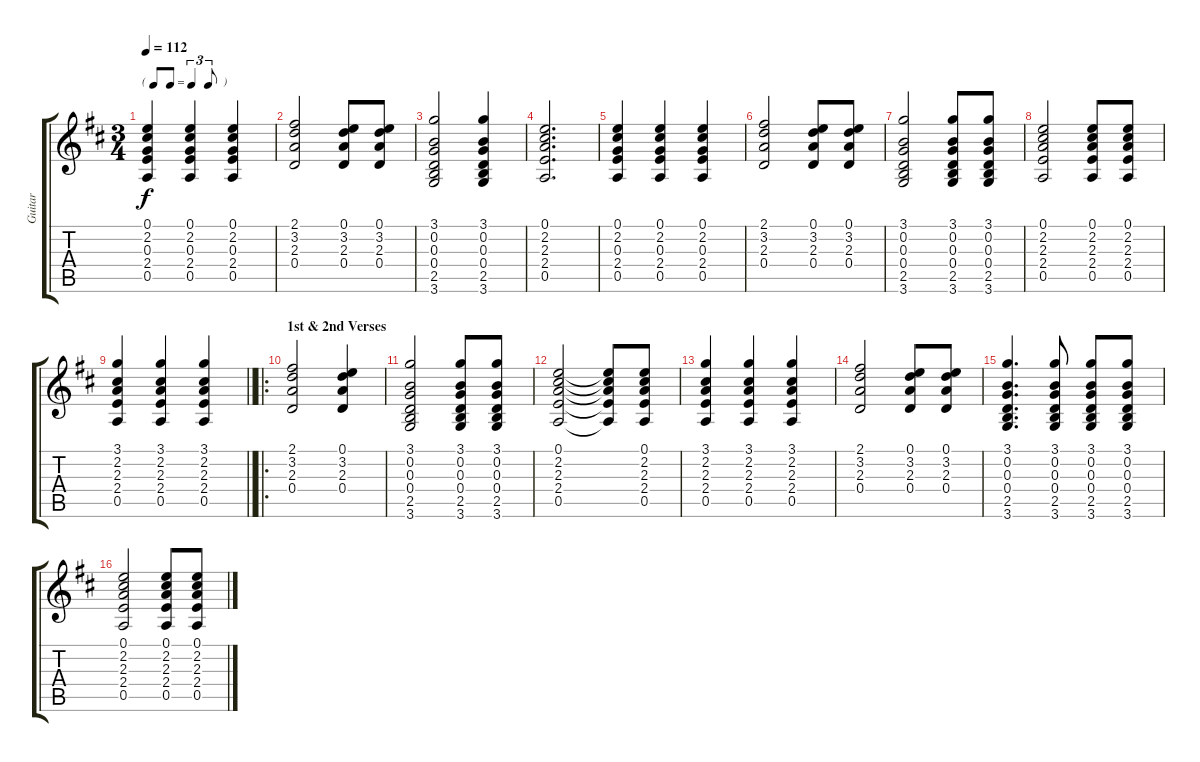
\track ("Guitar" "Guitar") {instrument acousticguitarsteel}
\staff {score tabs}
\tuning (E4 B3 G3 D3 A2 E2) {hide}
\ts (3 4)
\tf triplet8th
\tempo 112
\clef g2
\ks d
(0.1 2.2 0.3 2.4 0.5).4{dy f instrument acousticguitarsteel} (0.1 2.2 0.3 2.4 0.5).4 (0.1 2.2 0.3 2.4 0.5).4 |
(2.1 3.2 2.3 0.4).2 (0.1 3.2 2.3 0.4).8 (0.1 3.2 2.3 0.4).8 |
(3.1 0.2 0.3 0.4 2.5 3.6).2 (3.1 0.2 0.3 0.4 2.5 3.6).4 |
(0.1 2.2 2.3 2.4 0.5).2{d} |
(0.1 2.2 0.3 2.4 0.5).4 (0.1 2.2 0.3 2.4 0.5).4 (0.1 2.2 0.3 2.4 0.5).4 |
(2.1 3.2 2.3 0.4).2 (0.1 3.2 2.3 0.4).8 (0.1 3.2 2.3 0.4).8 |
(3.1 0.2 0.3 0.4 2.5 3.6).2 (3.1 0.2 0.3 0.4 2.5 3.6).8 (3.1 0.2 0.3 0.4 2.5 3.6).8 |
(0.1 2.2 2.3 2.4 0.5).2 (0.1 2.2 2.3 2.4 0.5).8 (0.1 2.2 2.3 2.4 0.5).8 |
\barLineRight lightlight
(3.1 2.2 2.3 2.4 0.5).4 (3.1 2.2 2.3 2.4 0.5).4 (3.1 2.2 2.3 2.4 0.5).4 |
\ro
\section ("" "1st & 2nd Verses")
(2.1 3.2 2.3 0.4).2 (0.1 3.2 2.3 0.4).4 |
(3.1 0.2 0.3 0.4 2.5 3.6).2 (3.1 0.2 0.3 0.4 2.5 3.6).8 (3.1 0.2 0.3 0.4 2.5 3.6).8 |
(0.1 2.2 2.3 2.4 0.5).2 (0.1{t} 2.2{t} 2.3{t} 2.4{t} 0.5{t}).8 (0.1 2.2 2.3 2.4 0.5).8 |
(3.1 2.2 2.3 2.4 0.5).4 (3.1 2.2 2.3 2.4 0.5).4 (3.1 2.2 2.3 2.4 0.5).4 |
(2.1 3.2 2.3 0.4).2 (0.1 3.2 2.3 0.4).8 (0.1 3.2 2.3 0.4).8 |
(3.1 0.2 0.3 0.4 2.5 3.6).4{d} (3.1 0.2 0.3 0.4 2.5 3.6).8 (3.1 0.2 0.3 0.4 2.5 3.6).8 (3.1 0.2 0.3 0.4 2.5 3.6).8 |
(0.1 2.2 2.3 2.4 0.5).2 (0.1 2.2 2.3 2.4 0.5).8 (0.1 2.2 2.3 2.4 0.5).8
